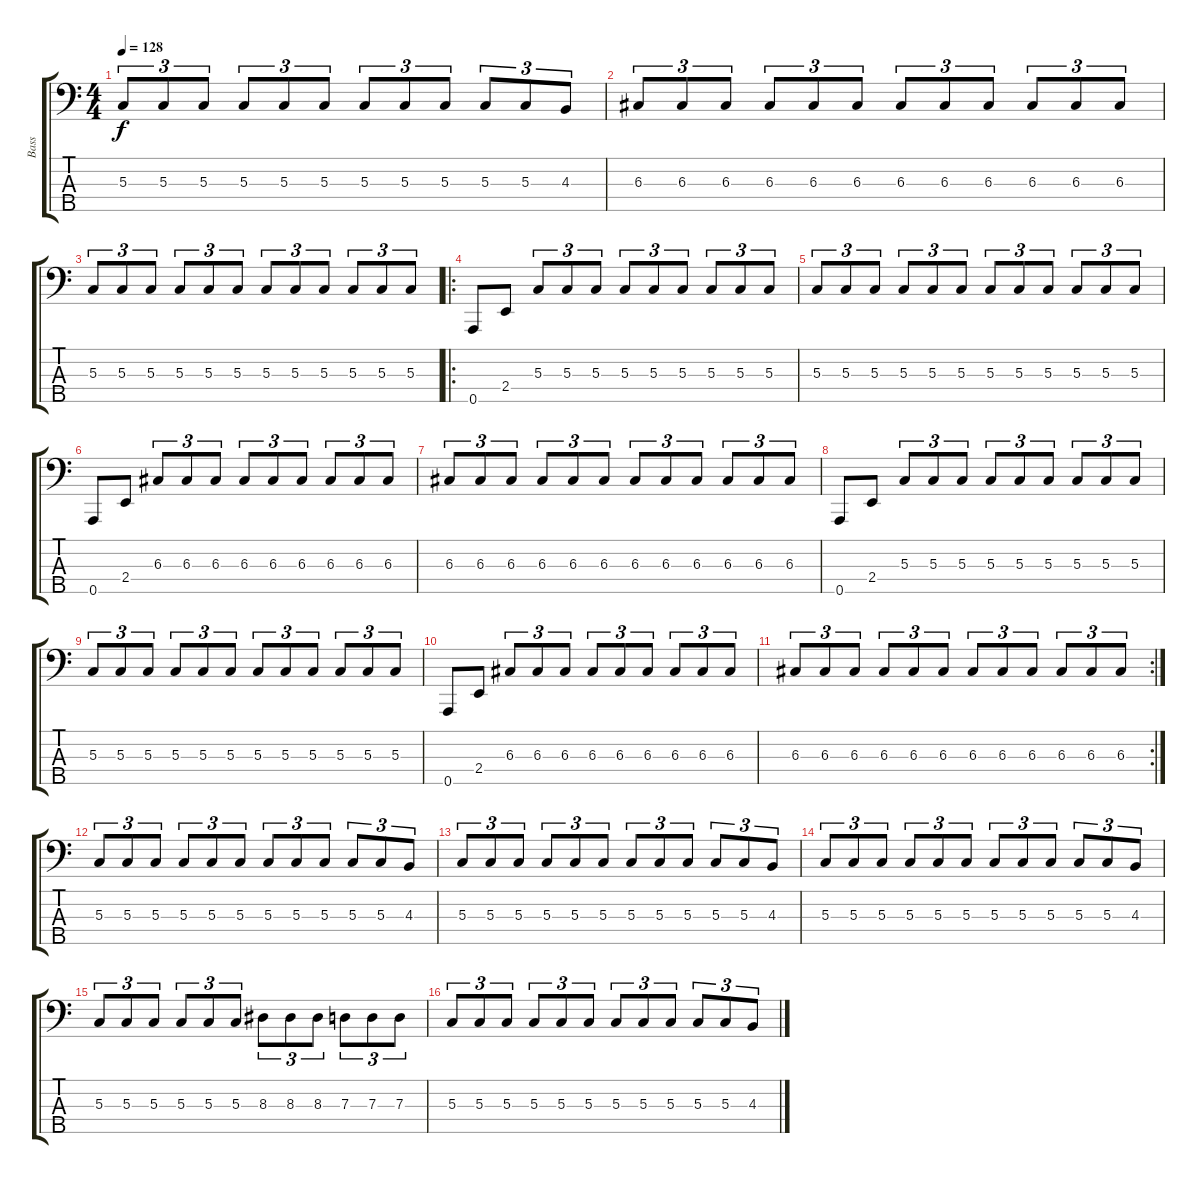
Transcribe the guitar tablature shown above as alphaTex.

\track ("Bass" "Bass") {instrument electricbasspick}
\staff {score tabs}
\tuning (F2 C2 G1 D1 A0) {hide}
\ts (4 4)
\tempo 128
\clef f4
\ks c
5.3.8{tu (3 2) dy f} 5.3.8{tu (3 2)} 5.3.8{tu (3 2)} 5.3.8{tu (3 2)} 5.3.8{tu (3 2)} 5.3.8{tu (3 2)} 5.3.8{tu (3 2)} 5.3.8{tu (3 2)} 5.3.8{tu (3 2)} 5.3.8{tu (3 2)} 5.3.8{tu (3 2)} 4.3.8{tu (3 2)} |
6.3.8{tu (3 2)} 6.3.8{tu (3 2)} 6.3.8{tu (3 2)} 6.3.8{tu (3 2)} 6.3.8{tu (3 2)} 6.3.8{tu (3 2)} 6.3.8{tu (3 2)} 6.3.8{tu (3 2)} 6.3.8{tu (3 2)} 6.3.8{tu (3 2)} 6.3.8{tu (3 2)} 6.3.8{tu (3 2)} |
5.3.8{tu (3 2)} 5.3.8{tu (3 2)} 5.3.8{tu (3 2)} 5.3.8{tu (3 2)} 5.3.8{tu (3 2)} 5.3.8{tu (3 2)} 5.3.8{tu (3 2)} 5.3.8{tu (3 2)} 5.3.8{tu (3 2)} 5.3.8{tu (3 2)} 5.3.8{tu (3 2)} 5.3.8{tu (3 2)} |
\ro
0.5.8 2.4.8 5.3.8{tu (3 2)} 5.3.8{tu (3 2)} 5.3.8{tu (3 2)} 5.3.8{tu (3 2)} 5.3.8{tu (3 2)} 5.3.8{tu (3 2)} 5.3.8{tu (3 2)} 5.3.8{tu (3 2)} 5.3.8{tu (3 2)} |
5.3.8{tu (3 2)} 5.3.8{tu (3 2)} 5.3.8{tu (3 2)} 5.3.8{tu (3 2)} 5.3.8{tu (3 2)} 5.3.8{tu (3 2)} 5.3.8{tu (3 2)} 5.3.8{tu (3 2)} 5.3.8{tu (3 2)} 5.3.8{tu (3 2)} 5.3.8{tu (3 2)} 5.3.8{tu (3 2)} |
0.5.8 2.4.8 6.3.8{tu (3 2)} 6.3.8{tu (3 2)} 6.3.8{tu (3 2)} 6.3.8{tu (3 2)} 6.3.8{tu (3 2)} 6.3.8{tu (3 2)} 6.3.8{tu (3 2)} 6.3.8{tu (3 2)} 6.3.8{tu (3 2)} |
6.3.8{tu (3 2)} 6.3.8{tu (3 2)} 6.3.8{tu (3 2)} 6.3.8{tu (3 2)} 6.3.8{tu (3 2)} 6.3.8{tu (3 2)} 6.3.8{tu (3 2)} 6.3.8{tu (3 2)} 6.3.8{tu (3 2)} 6.3.8{tu (3 2)} 6.3.8{tu (3 2)} 6.3.8{tu (3 2)} |
0.5.8 2.4.8 5.3.8{tu (3 2)} 5.3.8{tu (3 2)} 5.3.8{tu (3 2)} 5.3.8{tu (3 2)} 5.3.8{tu (3 2)} 5.3.8{tu (3 2)} 5.3.8{tu (3 2)} 5.3.8{tu (3 2)} 5.3.8{tu (3 2)} |
5.3.8{tu (3 2)} 5.3.8{tu (3 2)} 5.3.8{tu (3 2)} 5.3.8{tu (3 2)} 5.3.8{tu (3 2)} 5.3.8{tu (3 2)} 5.3.8{tu (3 2)} 5.3.8{tu (3 2)} 5.3.8{tu (3 2)} 5.3.8{tu (3 2)} 5.3.8{tu (3 2)} 5.3.8{tu (3 2)} |
0.5.8 2.4.8 6.3.8{tu (3 2)} 6.3.8{tu (3 2)} 6.3.8{tu (3 2)} 6.3.8{tu (3 2)} 6.3.8{tu (3 2)} 6.3.8{tu (3 2)} 6.3.8{tu (3 2)} 6.3.8{tu (3 2)} 6.3.8{tu (3 2)} |
\rc 2
6.3.8{tu (3 2)} 6.3.8{tu (3 2)} 6.3.8{tu (3 2)} 6.3.8{tu (3 2)} 6.3.8{tu (3 2)} 6.3.8{tu (3 2)} 6.3.8{tu (3 2)} 6.3.8{tu (3 2)} 6.3.8{tu (3 2)} 6.3.8{tu (3 2)} 6.3.8{tu (3 2)} 6.3.8{tu (3 2)} |
5.3.8{tu (3 2)} 5.3.8{tu (3 2)} 5.3.8{tu (3 2)} 5.3.8{tu (3 2)} 5.3.8{tu (3 2)} 5.3.8{tu (3 2)} 5.3.8{tu (3 2)} 5.3.8{tu (3 2)} 5.3.8{tu (3 2)} 5.3.8{tu (3 2)} 5.3.8{tu (3 2)} 4.3.8{tu (3 2)} |
5.3.8{tu (3 2)} 5.3.8{tu (3 2)} 5.3.8{tu (3 2)} 5.3.8{tu (3 2)} 5.3.8{tu (3 2)} 5.3.8{tu (3 2)} 5.3.8{tu (3 2)} 5.3.8{tu (3 2)} 5.3.8{tu (3 2)} 5.3.8{tu (3 2)} 5.3.8{tu (3 2)} 4.3.8{tu (3 2)} |
5.3.8{tu (3 2)} 5.3.8{tu (3 2)} 5.3.8{tu (3 2)} 5.3.8{tu (3 2)} 5.3.8{tu (3 2)} 5.3.8{tu (3 2)} 5.3.8{tu (3 2)} 5.3.8{tu (3 2)} 5.3.8{tu (3 2)} 5.3.8{tu (3 2)} 5.3.8{tu (3 2)} 4.3.8{tu (3 2)} |
5.3.8{tu (3 2)} 5.3.8{tu (3 2)} 5.3.8{tu (3 2)} 5.3.8{tu (3 2)} 5.3.8{tu (3 2)} 5.3.8{tu (3 2)} 8.3.8{tu (3 2)} 8.3.8{tu (3 2)} 8.3.8{tu (3 2)} 7.3.8{tu (3 2)} 7.3.8{tu (3 2)} 7.3.8{tu (3 2)} |
5.3.8{tu (3 2)} 5.3.8{tu (3 2)} 5.3.8{tu (3 2)} 5.3.8{tu (3 2)} 5.3.8{tu (3 2)} 5.3.8{tu (3 2)} 5.3.8{tu (3 2)} 5.3.8{tu (3 2)} 5.3.8{tu (3 2)} 5.3.8{tu (3 2)} 5.3.8{tu (3 2)} 4.3.8{tu (3 2)}
